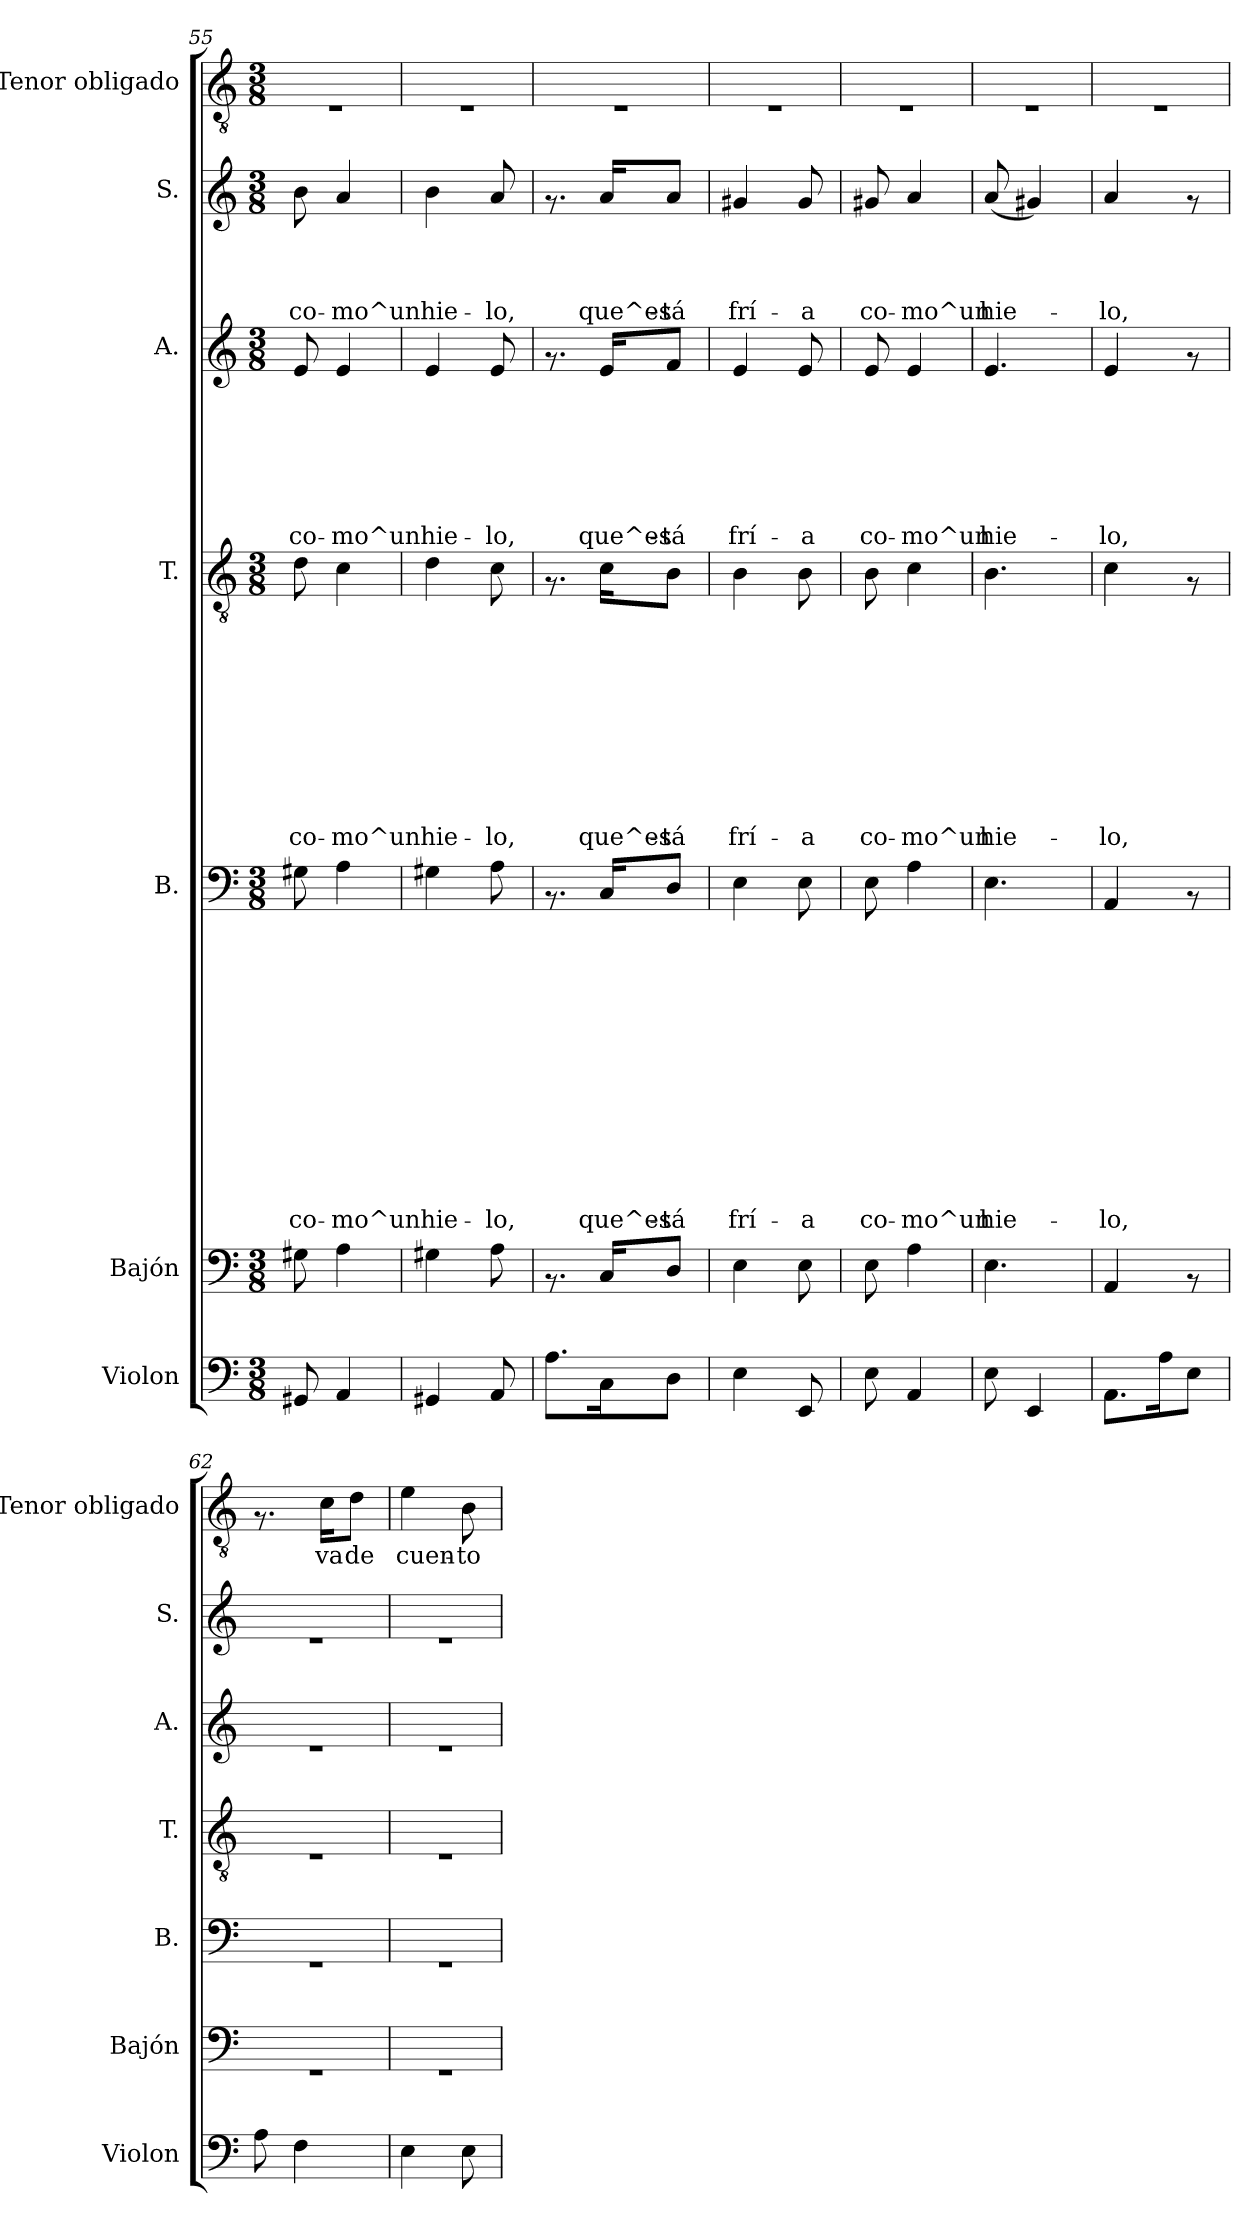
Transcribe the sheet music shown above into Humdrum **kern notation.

**kern	**kern	**kern	**text	**text	**text	**text	**text	**text	**text	**text	**text	**text	**text	**text	**text	**kern	**text	**text	**text	**text	**text	**text	**text	**text	**text	**text	**kern	**text	**text	**text	**text	**text	**text	**text	**kern	**text	**text	**text	**text	**kern	**text
*part7	*part6	*part5	*part5	*part5	*part5	*part5	*part5	*part5	*part5	*part5	*part5	*part5	*part5	*part5	*part5	*part4	*part4	*part4	*part4	*part4	*part4	*part4	*part4	*part4	*part4	*part4	*part3	*part3	*part3	*part3	*part3	*part3	*part3	*part3	*part2	*part2	*part2	*part2	*part2	*part1	*part1
*staff7	*staff6	*staff5	*staff5	*staff5	*staff5	*staff5	*staff5	*staff5	*staff5	*staff5	*staff5	*staff5	*staff5	*staff5	*staff5	*staff4	*staff4	*staff4	*staff4	*staff4	*staff4	*staff4	*staff4	*staff4	*staff4	*staff4	*staff3	*staff3	*staff3	*staff3	*staff3	*staff3	*staff3	*staff3	*staff2	*staff2	*staff2	*staff2	*staff2	*staff1	*staff1
*I"Violon	*I"Bajón	*I"B.	*	*	*	*	*	*	*	*	*	*	*	*	*	*I"T.	*	*	*	*	*	*	*	*	*	*	*I"A.	*	*	*	*	*	*	*	*I"S.	*	*	*	*	*I"Tenor obligado	*
*I'Violon	*I'Bajón	*I'B.	*	*	*	*	*	*	*	*	*	*	*	*	*	*I'T.	*	*	*	*	*	*	*	*	*	*	*I'A.	*	*	*	*	*	*	*	*I'S.	*	*	*	*	*I'Tenor obligado	*
*clefF4	*clefF4	*clefF4	*	*	*	*	*	*	*	*	*	*	*	*	*	*clefGv2	*	*	*	*	*	*	*	*	*	*	*clefG2	*	*	*	*	*	*	*	*clefG2	*	*	*	*	*clefGv2	*
*k[]	*k[]	*k[]	*	*	*	*	*	*	*	*	*	*	*	*	*	*k[]	*	*	*	*	*	*	*	*	*	*	*k[]	*	*	*	*	*	*	*	*k[]	*	*	*	*	*k[]	*
*C:	*C:	*C:	*	*	*	*	*	*	*	*	*	*	*	*	*	*C:	*	*	*	*	*	*	*	*	*	*	*C:	*	*	*	*	*	*	*	*C:	*	*	*	*	*C:	*
*M3/8	*M3/8	*M3/8	*	*	*	*	*	*	*	*	*	*	*	*	*	*M3/8	*	*	*	*	*	*	*	*	*	*	*M3/8	*	*	*	*	*	*	*	*M3/8	*	*	*	*	*M3/8	*
=55	=55	=55	=55	=55	=55	=55	=55	=55	=55	=55	=55	=55	=55	=55	=55	=55	=55	=55	=55	=55	=55	=55	=55	=55	=55	=55	=55	=55	=55	=55	=55	=55	=55	=55	=55	=55	=55	=55	=55	=55	=55
!	!	!	!	!	!	!	!	!	!	!	!	!	!	!	!LO:LY:b	!	!	!	!	!	!	!	!	!	!	!LO:LY:b	!	!	!	!	!	!	!	!LO:LY:b	!	!	!	!	!LO:LY:b	!	!
8GG#X/	8G#X\	8G#X\	.	.	.	.	.	.	.	.	.	.	.	.	co-	8d\	.	.	.	.	.	.	.	.	.	co-	8e/	.	.	.	.	.	.	co-	8b\	.	.	.	co-	4.rE	.
!	!	!	!	!	!	!	!	!	!	!	!	!	!	!	!LO:LY:b	!	!	!	!	!	!	!	!	!	!	!LO:LY:b	!	!	!	!	!	!	!	!LO:LY:b	!	!	!	!	!LO:LY:b	!	!
4AA/	4A\	4A\	.	.	.	.	.	.	.	.	.	.	.	.	-mo^un	4c\	.	.	.	.	.	.	.	.	.	-mo^un	4e/	.	.	.	.	.	.	-mo^un	4a/	.	.	.	-mo^un	.	.
=56	=56	=56	=56	=56	=56	=56	=56	=56	=56	=56	=56	=56	=56	=56	=56	=56	=56	=56	=56	=56	=56	=56	=56	=56	=56	=56	=56	=56	=56	=56	=56	=56	=56	=56	=56	=56	=56	=56	=56	=56	=56
!	!	!	!	!	!	!	!	!	!	!	!	!	!	!	!LO:LY:b	!	!	!	!	!	!	!	!	!	!	!LO:LY:b	!	!	!	!	!	!	!	!LO:LY:b	!	!	!	!	!LO:LY:b	!	!
4GG#X/	4G#X\	4G#X\	.	.	.	.	.	.	.	.	.	.	.	.	hie-	4d\	.	.	.	.	.	.	.	.	.	hie-	4e/	.	.	.	.	.	.	hie-	4b\	.	.	.	hie-	4.rE	.
!	!	!	!	!	!	!	!	!	!	!	!	!	!	!	!LO:LY:b	!	!	!	!	!	!	!	!	!	!	!LO:LY:b	!	!	!	!	!	!	!	!LO:LY:b	!	!	!	!	!LO:LY:b	!	!
8AA/	8A\	8A\	.	.	.	.	.	.	.	.	.	.	.	.	-lo,	8c\	.	.	.	.	.	.	.	.	.	-lo,	8e/	.	.	.	.	.	.	-lo,	8a/	.	.	.	-lo,	.	.
=57	=57	=57	=57	=57	=57	=57	=57	=57	=57	=57	=57	=57	=57	=57	=57	=57	=57	=57	=57	=57	=57	=57	=57	=57	=57	=57	=57	=57	=57	=57	=57	=57	=57	=57	=57	=57	=57	=57	=57	=57	=57
8.A\L	8.rAA	8.rAA	.	.	.	.	.	.	.	.	.	.	.	.	.	8.rF	.	.	.	.	.	.	.	.	.	.	8.rf	.	.	.	.	.	.	.	8.rf	.	.	.	.	4.rE	.
!	!	!	!	!	!	!	!	!	!	!	!	!	!	!	!LO:LY:b	!	!	!	!	!	!	!	!	!	!	!LO:LY:b	!	!	!	!	!	!	!	!LO:LY:b	!	!	!	!	!LO:LY:b	!	!
16C\k	16C/KL	16C/KL	.	.	.	.	.	.	.	.	.	.	.	.	que^es-	16c\KL	.	.	.	.	.	.	.	.	.	que^es-	16e/KL	.	.	.	.	.	.	que^es-	16a/KL	.	.	.	que^es-	.	.
!	!	!	!	!	!	!	!	!	!	!	!	!	!	!	!LO:LY:b	!	!	!	!	!	!	!	!	!	!	!LO:LY:b	!	!	!	!	!	!	!	!LO:LY:b	!	!	!	!	!LO:LY:b	!	!
8D\J	8D/J	8D/J	.	.	.	.	.	.	.	.	.	.	.	.	-tá	8B\J	.	.	.	.	.	.	.	.	.	-tá	8f/J	.	.	.	.	.	.	-tá	8a/J	.	.	.	-tá	.	.
!!LO:LB:g=z
=58	=58	=58	=58	=58	=58	=58	=58	=58	=58	=58	=58	=58	=58	=58	=58	=58	=58	=58	=58	=58	=58	=58	=58	=58	=58	=58	=58	=58	=58	=58	=58	=58	=58	=58	=58	=58	=58	=58	=58	=58	=58
!	!	!	!	!	!	!	!	!	!	!	!	!	!	!	!LO:LY:b	!	!	!	!	!	!	!	!	!	!	!LO:LY:b	!	!	!	!	!	!	!	!LO:LY:b	!	!	!	!	!LO:LY:b	!	!
4E\	4E\	4E\	.	.	.	.	.	.	.	.	.	.	.	.	frí-	4B\	.	.	.	.	.	.	.	.	.	frí-	4e/	.	.	.	.	.	.	frí-	4g#X/	.	.	.	frí-	4.rE	.
!	!	!	!	!	!	!	!	!	!	!	!	!	!	!	!LO:LY:b	!	!	!	!	!	!	!	!	!	!	!LO:LY:b	!	!	!	!	!	!	!	!LO:LY:b	!	!	!	!	!LO:LY:b	!	!
8EE/	8E\	8E\	.	.	.	.	.	.	.	.	.	.	.	.	-a	8B\	.	.	.	.	.	.	.	.	.	-a	8e/	.	.	.	.	.	.	-a	8g#/	.	.	.	-a	.	.
=59	=59	=59	=59	=59	=59	=59	=59	=59	=59	=59	=59	=59	=59	=59	=59	=59	=59	=59	=59	=59	=59	=59	=59	=59	=59	=59	=59	=59	=59	=59	=59	=59	=59	=59	=59	=59	=59	=59	=59	=59	=59
!	!	!	!	!	!	!	!	!	!	!	!	!	!	!	!LO:LY:b	!	!	!	!	!	!	!	!	!	!	!LO:LY:b	!	!	!	!	!	!	!	!LO:LY:b	!	!	!	!	!LO:LY:b	!	!
8E\	8E\	8E\	.	.	.	.	.	.	.	.	.	.	.	.	co-	8B\	.	.	.	.	.	.	.	.	.	co-	8e/	.	.	.	.	.	.	co-	8g#X/	.	.	.	co-	4.rE	.
!	!	!	!	!	!	!	!	!	!	!	!	!	!	!	!LO:LY:b	!	!	!	!	!	!	!	!	!	!	!LO:LY:b	!	!	!	!	!	!	!	!LO:LY:b	!	!	!	!	!LO:LY:b	!	!
4AA/	4A\	4A\	.	.	.	.	.	.	.	.	.	.	.	.	-mo^un	4c\	.	.	.	.	.	.	.	.	.	-mo^un	4e/	.	.	.	.	.	.	-mo^un	4a/	.	.	.	-mo^un	.	.
=60	=60	=60	=60	=60	=60	=60	=60	=60	=60	=60	=60	=60	=60	=60	=60	=60	=60	=60	=60	=60	=60	=60	=60	=60	=60	=60	=60	=60	=60	=60	=60	=60	=60	=60	=60	=60	=60	=60	=60	=60	=60
!	!	!	!	!	!	!	!	!	!	!	!	!	!	!	!LO:LY:b	!	!	!	!	!	!	!	!	!	!	!LO:LY:b	!	!	!	!	!	!	!	!LO:LY:b	!	!	!	!	!LO:LY:b	!	!
8E\	4.E\	4.E\	.	.	.	.	.	.	.	.	.	.	.	.	hie-	4.B\	.	.	.	.	.	.	.	.	.	hie-	4.e/	.	.	.	.	.	.	hie-	(>8a/	.	.	.	hie-	4.rE	.
4EE/	.	.	.	.	.	.	.	.	.	.	.	.	.	.	.	.	.	.	.	.	.	.	.	.	.	.	.	.	.	.	.	.	.	.	4g#X/)	.	.	.	.	.	.
=61	=61	=61	=61	=61	=61	=61	=61	=61	=61	=61	=61	=61	=61	=61	=61	=61	=61	=61	=61	=61	=61	=61	=61	=61	=61	=61	=61	=61	=61	=61	=61	=61	=61	=61	=61	=61	=61	=61	=61	=61	=61
!	!	!	!	!	!	!	!	!	!	!	!	!	!	!	!LO:LY:b	!	!	!	!	!	!	!	!	!	!	!LO:LY:b	!	!	!	!	!	!	!	!LO:LY:b	!	!	!	!	!LO:LY:b	!	!
8.AA\L	4AA/	4AA/	.	.	.	.	.	.	.	.	.	.	.	.	-lo,	4c\	.	.	.	.	.	.	.	.	.	-lo,	4e/	.	.	.	.	.	.	-lo,	4a/	.	.	.	-lo,	4.rE	.
16A\k	.	.	.	.	.	.	.	.	.	.	.	.	.	.	.	.	.	.	.	.	.	.	.	.	.	.	.	.	.	.	.	.	.	.	.	.	.	.	.	.	.
8E\J	8rAA	8rAA	.	.	.	.	.	.	.	.	.	.	.	.	.	8rF	.	.	.	.	.	.	.	.	.	.	8rf	.	.	.	.	.	.	.	8rf	.	.	.	.	.	.
=62	=62	=62	=62	=62	=62	=62	=62	=62	=62	=62	=62	=62	=62	=62	=62	=62	=62	=62	=62	=62	=62	=62	=62	=62	=62	=62	=62	=62	=62	=62	=62	=62	=62	=62	=62	=62	=62	=62	=62	=62	=62
8A\	4.rGG	4.rGG	.	.	.	.	.	.	.	.	.	.	.	.	.	4.rE	.	.	.	.	.	.	.	.	.	.	4.re	.	.	.	.	.	.	.	4.re	.	.	.	.	8.rF	.
4F\	.	.	.	.	.	.	.	.	.	.	.	.	.	.	.	.	.	.	.	.	.	.	.	.	.	.	.	.	.	.	.	.	.	.	.	.	.	.	.	.	.
!	!	!	!	!	!	!	!	!	!	!	!	!	!	!	!	!	!	!	!	!	!	!	!	!	!	!	!	!	!	!	!	!	!	!	!	!	!	!	!	!	!LO:LY:b
.	.	.	.	.	.	.	.	.	.	.	.	.	.	.	.	.	.	.	.	.	.	.	.	.	.	.	.	.	.	.	.	.	.	.	.	.	.	.	.	16c\KL	va
!	!	!	!	!	!	!	!	!	!	!	!	!	!	!	!	!	!	!	!	!	!	!	!	!	!	!	!	!	!	!	!	!	!	!	!	!	!	!	!	!	!LO:LY:b
.	.	.	.	.	.	.	.	.	.	.	.	.	.	.	.	.	.	.	.	.	.	.	.	.	.	.	.	.	.	.	.	.	.	.	.	.	.	.	.	8d\J	de
=63	=63	=63	=63	=63	=63	=63	=63	=63	=63	=63	=63	=63	=63	=63	=63	=63	=63	=63	=63	=63	=63	=63	=63	=63	=63	=63	=63	=63	=63	=63	=63	=63	=63	=63	=63	=63	=63	=63	=63	=63	=63
!	!	!	!	!	!	!	!	!	!	!	!	!	!	!	!	!	!	!	!	!	!	!	!	!	!	!	!	!	!	!	!	!	!	!	!	!	!	!	!	!	!LO:LY:b
4E\	4.rGG	4.rGG	.	.	.	.	.	.	.	.	.	.	.	.	.	4.rE	.	.	.	.	.	.	.	.	.	.	4.re	.	.	.	.	.	.	.	4.re	.	.	.	.	4e\	cuen-
!	!	!	!	!	!	!	!	!	!	!	!	!	!	!	!	!	!	!	!	!	!	!	!	!	!	!	!	!	!	!	!	!	!	!	!	!	!	!	!	!	!LO:LY:b
8E\	.	.	.	.	.	.	.	.	.	.	.	.	.	.	.	.	.	.	.	.	.	.	.	.	.	.	.	.	.	.	.	.	.	.	.	.	.	.	.	8B\	-to
=	=	=	=	=	=	=	=	=	=	=	=	=	=	=	=	=	=	=	=	=	=	=	=	=	=	=	=	=	=	=	=	=	=	=	=	=	=	=	=	=	=
*-	*-	*-	*-	*-	*-	*-	*-	*-	*-	*-	*-	*-	*-	*-	*-	*-	*-	*-	*-	*-	*-	*-	*-	*-	*-	*-	*-	*-	*-	*-	*-	*-	*-	*-	*-	*-	*-	*-	*-	*-	*-
